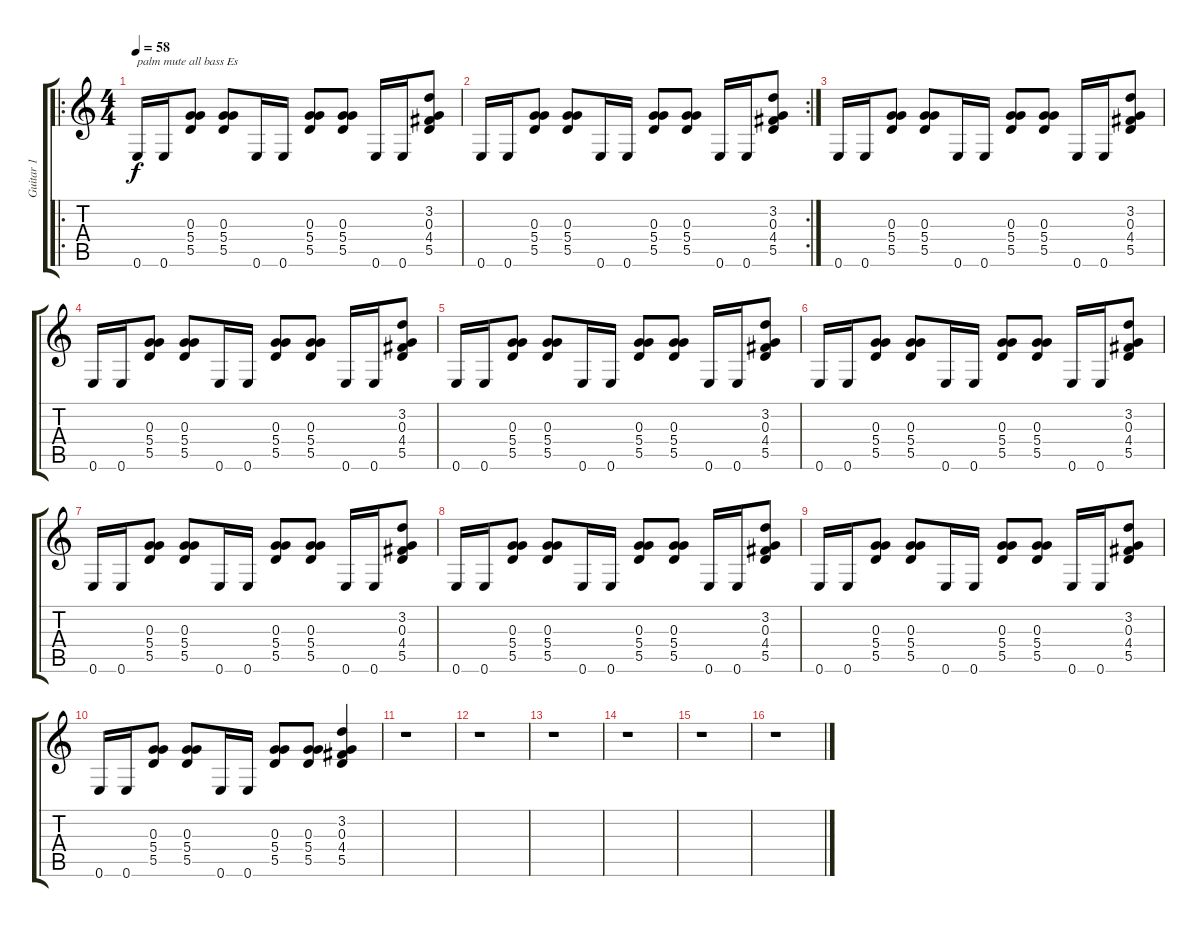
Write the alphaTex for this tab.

\track ("Guitar 1" "Guitar 1") {instrument acousticguitarsteel}
\staff {score tabs}
\tuning (E4 B3 G3 D3 A2 E2) {hide}
\ro
\ts (4 4)
\tempo 58
\clef g2
\ks c
0.6.16{txt "palm mute all bass Es" dy f instrument acousticguitarsteel} 0.6.16 (0.3 5.4 5.5).8 (0.3 5.4 5.5).8 0.6.16 0.6.16 (0.3 5.4 5.5).8 (0.3 5.4 5.5).8 0.6.16 0.6.16 (3.2 0.3 4.4 5.5).8 |
\rc 2
0.6.16 0.6.16 (0.3 5.4 5.5).8 (0.3 5.4 5.5).8 0.6.16 0.6.16 (0.3 5.4 5.5).8 (0.3 5.4 5.5).8 0.6.16 0.6.16 (3.2 0.3 4.4 5.5).8 |
0.6.16 0.6.16 (0.3 5.4 5.5).8 (0.3 5.4 5.5).8 0.6.16 0.6.16 (0.3 5.4 5.5).8 (0.3 5.4 5.5).8 0.6.16 0.6.16 (3.2 0.3 4.4 5.5).8 |
0.6.16 0.6.16 (0.3 5.4 5.5).8 (0.3 5.4 5.5).8 0.6.16 0.6.16 (0.3 5.4 5.5).8 (0.3 5.4 5.5).8 0.6.16 0.6.16 (3.2 0.3 4.4 5.5).8 |
0.6.16 0.6.16 (0.3 5.4 5.5).8 (0.3 5.4 5.5).8 0.6.16 0.6.16 (0.3 5.4 5.5).8 (0.3 5.4 5.5).8 0.6.16 0.6.16 (3.2 0.3 4.4 5.5).8 |
0.6.16 0.6.16 (0.3 5.4 5.5).8 (0.3 5.4 5.5).8 0.6.16 0.6.16 (0.3 5.4 5.5).8 (0.3 5.4 5.5).8 0.6.16 0.6.16 (3.2 0.3 4.4 5.5).8 |
0.6.16 0.6.16 (0.3 5.4 5.5).8 (0.3 5.4 5.5).8 0.6.16 0.6.16 (0.3 5.4 5.5).8 (0.3 5.4 5.5).8 0.6.16 0.6.16 (3.2 0.3 4.4 5.5).8 |
0.6.16 0.6.16 (0.3 5.4 5.5).8 (0.3 5.4 5.5).8 0.6.16 0.6.16 (0.3 5.4 5.5).8 (0.3 5.4 5.5).8 0.6.16 0.6.16 (3.2 0.3 4.4 5.5).8 |
0.6.16 0.6.16 (0.3 5.4 5.5).8 (0.3 5.4 5.5).8 0.6.16 0.6.16 (0.3 5.4 5.5).8 (0.3 5.4 5.5).8 0.6.16 0.6.16 (3.2 0.3 4.4 5.5).8 |
0.6.16 0.6.16 (0.3 5.4 5.5).8 (0.3 5.4 5.5).8 0.6.16 0.6.16 (0.3 5.4 5.5).8 (0.3 5.4 5.5).8 (3.2 0.3 4.4 5.5).4 |
r.1 |
r.1 |
r.1 |
r.1 |
r.1 |
r.1
